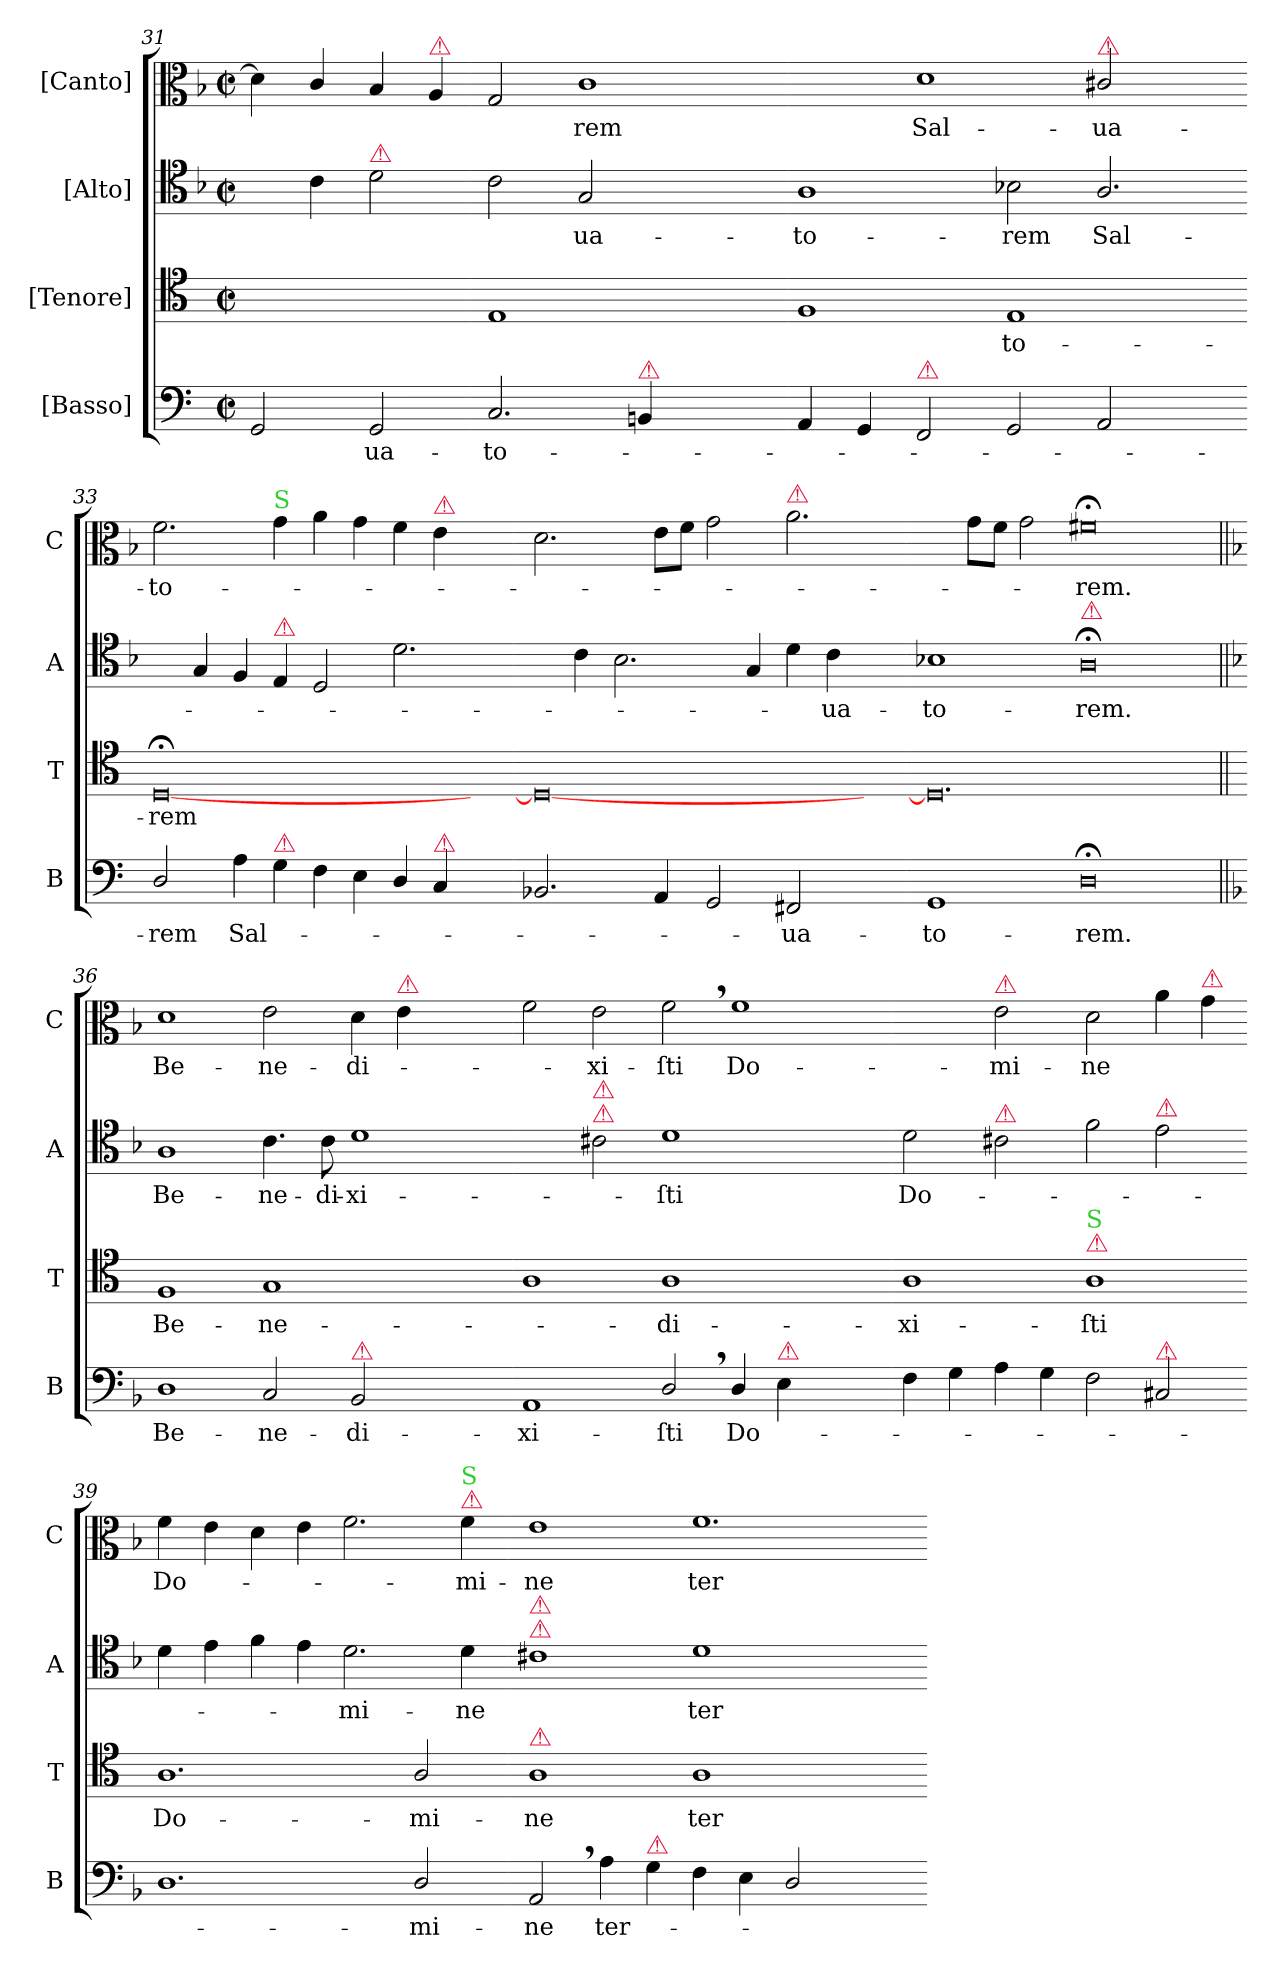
**kern	**text	**kern	**text	**kern	**text	**kern	**text
*part4	*part4	*part3	*part3	*part2	*part2	*part1	*part1
*staff4	*staff4	*staff3	*staff3	*staff2	*staff2	*staff1	*staff1
*I"[Basso]	*	*I"[Tenore]	*	*I"[Alto]	*	*I"[Canto]	*
*I'B	*	*I'T	*	*I'A	*	*I'C	*
*clefF4	*	*clefC4	*	*clefC4	*	*clefC3	*
*k[]	*	*k[]	*	*k[b-]	*	*k[b-]	*
*M2/1	*	*M2/1	*	*M2/1	*	*M2/1	*
*met(c|)	*	*met(c|)	*	*met(c|)	*	*met(c|)	*
=31	=31	=31	=31	=31	=31	=31	=31
2GG/	.	1ryy	.	4ryy	.	4d!\]	.
.	.	.	.	4c\	.	4c/	.
!	!	!	!	!LO:TX:a:color=crimson:t=⚠	!	!	!
2GG/	-ua-	.	.	2d\	.	4B-/	.
!	!	!	!	!	!	!LO:TX:a:color=crimson:t=⚠	!
.	.	.	.	.	.	4A/	.
2.C/	-to-	1E	.	2c\	.	2G/	.
.	.	.	.	2G/	-ua-	1c\	-rem
!LO:TX:a:color=crimson:t=⚠	!	!	!	!	!	!	!
4BBn/	.	.	.	.	.	.	.
2ryy	.	2ryy	.	2ryy	.	.	.
=32-	=32-	=32-	=32-	=32-	=32-	=32-	=32-
4AA/	.	1F	.	1A	-to-	2ryy	.
4GG/	.	.	.	.	.	.	.
!LO:TX:a:color=crimson:t=⚠	!	!	!	!	!	!	!
2FF/	.	.	.	.	.	1d	Sal-
2GG/	.	1E	-to-	2B-X\	-rem	.	.
!	!	!	!	!	!	!LO:TX:a:color=crimson:t=⚠	!
2AA/	.	.	.	2.A/	Sal-	2c#X/	-ua-
4ryy	.	4ryy	.	.	.	4ryy	.
=33-	=33-	=33-	=33-	=33-	=33-	=33-	=33-
2D/	-rem	[0D;<	-rem	4ryy	.	2.f\	-to-
.	.	.	.	4G/	.	.	.
4A\	Sal-	.	.	4F/	.	.	.
!	!	!	!	!	!	!LO:TX:a:color=limegreen:t=S	!
!	!	!	!	!LO:TX:a:color=crimson:t=⚠	!	!	!
!LO:TX:a:color=crimson:t=⚠	!	!	!	!	!	!	!
4G\	.	.	.	4E/	.	4g\	.
4F\	.	.	.	2D/	.	4a\	.
4E\	.	.	.	.	.	4g\	.
4D/	.	.	.	2.d\	.	4f\	.
!	!	!	!	!	!	!LO:TX:a:color=crimson:t=⚠	!
!LO:TX:a:color=crimson:t=⚠	!	!	!	!	!	!	!
4C/	.	.	.	.	.	4e\	.
4ryy	.	4ryy	.	.	.	4ryy	.
=34-	=34-	=34-	=34-	=34-	=34-	=34-	=34-
2.BB-X/	.	0D_	.	4ryy	.	2.d\	.
.	.	.	.	4c\	.	.	.
.	.	.	.	2.B-\	.	.	.
4AA/	.	.	.	.	.	8e\L	.
.	.	.	.	.	.	8f\J	.
2GG/	.	.	.	.	.	2g\	.
.	.	.	.	4G/	.	.	.
!	!	!	!	!	!	!LO:TX:a:color=crimson:t=⚠	!
2FF#X/	-ua-	.	.	4d\	.	2.a\	.
.	.	.	.	4c\	-ua-	.	.
4ryy	.	4ryy	.	4ryy	.	.	.
=35-	=35-	=35-	=35-	=35-	=35-	=35-	=35-
1GG	-to-	0.D]	.	1B-X	-to-	4ryy	.
.	.	.	.	.	.	8g\L	.
.	.	.	.	.	.	8f\J	.
.	.	.	.	.	.	2g\	.
!	!	!	!	!LO:TX:a:color=crimson:t=⚠	!	!	!
0D;<	-rem.	.	.	0A;<	-rem.	0f#X;	-rem.
=36||	=36||	=36||	=36||	=36||	=36||	=36||	=36||
*k[b-]	*	*k[]	*	*k[b-]	*	*k[b-]	*
1D	Be-	1F	Be-	1A	Be-	1d	Be-
2C/	-ne-	1G	-ne-	4.c\	-ne-	2e\	-ne-
.	.	.	.	8c\	-di-	.	.
!LO:TX:a:color=crimson:t=⚠	!	!	!	!	!	!	!
2BB-/	-di-	.	.	1d\	-xi-	4d\	-di-
!	!	!	!	!	!	!LO:TX:a:color=crimson:t=⚠	!
.	.	.	.	.	.	4e\	.
2ryy	.	2ryy	.	.	.	2ryy	.
=37-	=37-	=37-	=37-	=37-	=37-	=37-	=37-
1AA	-xi-	1A	.	2ryy	.	2f\	.
!	!	!	!	!LO:TX:a:color=crimson:t=⚠	!	!	!
!	!	!	!	!LO:TX:a:color=crimson:t=⚠	!	!	!
.	.	.	.	2c#X\	.	2e\	-xi-
2D,</	-ſti	1A	-di-	1d	-ſti	2f,<\	-ſti
4D/	Do-	.	.	.	.	1f\	Do-
!LO:TX:a:color=crimson:t=⚠	!	!	!	!	!	!	!
4E\	.	.	.	.	.	.	.
2ryy	.	2ryy	.	2ryy	.	.	.
=38-	=38-	=38-	=38-	=38-	=38-	=38-	=38-
4F\	.	1A	-xi-	2d\	Do-	2ryy	.
4G\	.	.	.	.	.	.	.
!	!	!	!	!	!	!LO:TX:a:color=crimson:t=⚠	!
!	!	!	!	!LO:TX:a:color=crimson:t=⚠	!	!	!
4A\	.	.	.	2c#X\	.	2e\	-mi-
4G\	.	.	.	.	.	.	.
!	!	!LO:TX:a:color=crimson:t=⚠	!	!	!	!	!
!	!	!LO:TX:a:color=limegreen:t=S	!	!	!	!	!
2F\	.	1A	-ſti	2f\	.	2d\	-ne
!	!	!	!	!LO:TX:a:color=crimson:t=⚠	!	!	!
!LO:TX:a:color=crimson:t=⚠	!	!	!	!	!	!	!
2C#X/	.	.	.	2e\	.	4a\	.
!	!	!	!	!	!	!LO:TX:a:color=crimson:t=⚠	!
.	.	.	.	.	.	4g\	.
=39-	=39-	=39-	=39-	=39-	=39-	=39-	=39-
1.D	.	1.A	Do-	4d\	.	4f\	Do-
.	.	.	.	4e\	.	4e\	.
.	.	.	.	4f\	.	4d\	.
.	.	.	.	4e\	.	4e\	.
.	.	.	.	2.d\	-mi-	2.f\	.
2D/	-mi-	2A/	-mi-	.	.	.	.
!	!	!	!	!	!	!LO:TX:a:color=crimson:t=⚠	!
!	!	!	!	!	!	!LO:TX:a:color=limegreen:t=S	!
.	.	.	.	4d\	-ne	4f\	-mi-
=40-	=40-	=40-	=40-	=40-	=40-	=40-	=40-
!	!	!	!	!LO:TX:a:color=crimson:t=⚠	!	!	!
!	!	!	!	!LO:TX:a:color=crimson:t=⚠	!	!	!
!	!	!LO:TX:a:color=crimson:t=⚠	!	!	!	!	!
2AA,</	-ne	1A	-ne	1c#X	.	1e	-ne
4A\	ter-	.	.	.	.	.	.
!LO:TX:a:color=crimson:t=⚠	!	!	!	!	!	!	!
4G\	.	.	.	.	.	.	.
4F\	.	1A	ter-	1d	ter-	1.f	ter-
4E\	.	.	.	.	.	.	.
2D/	.	.	.	.	.	.	.
2ryy	.	2ryy	.	2ryy	.	.	.
=-	=-	=-	=-	=-	=-	=-	=-
*-	*-	*-	*-	*-	*-	*-	*-
